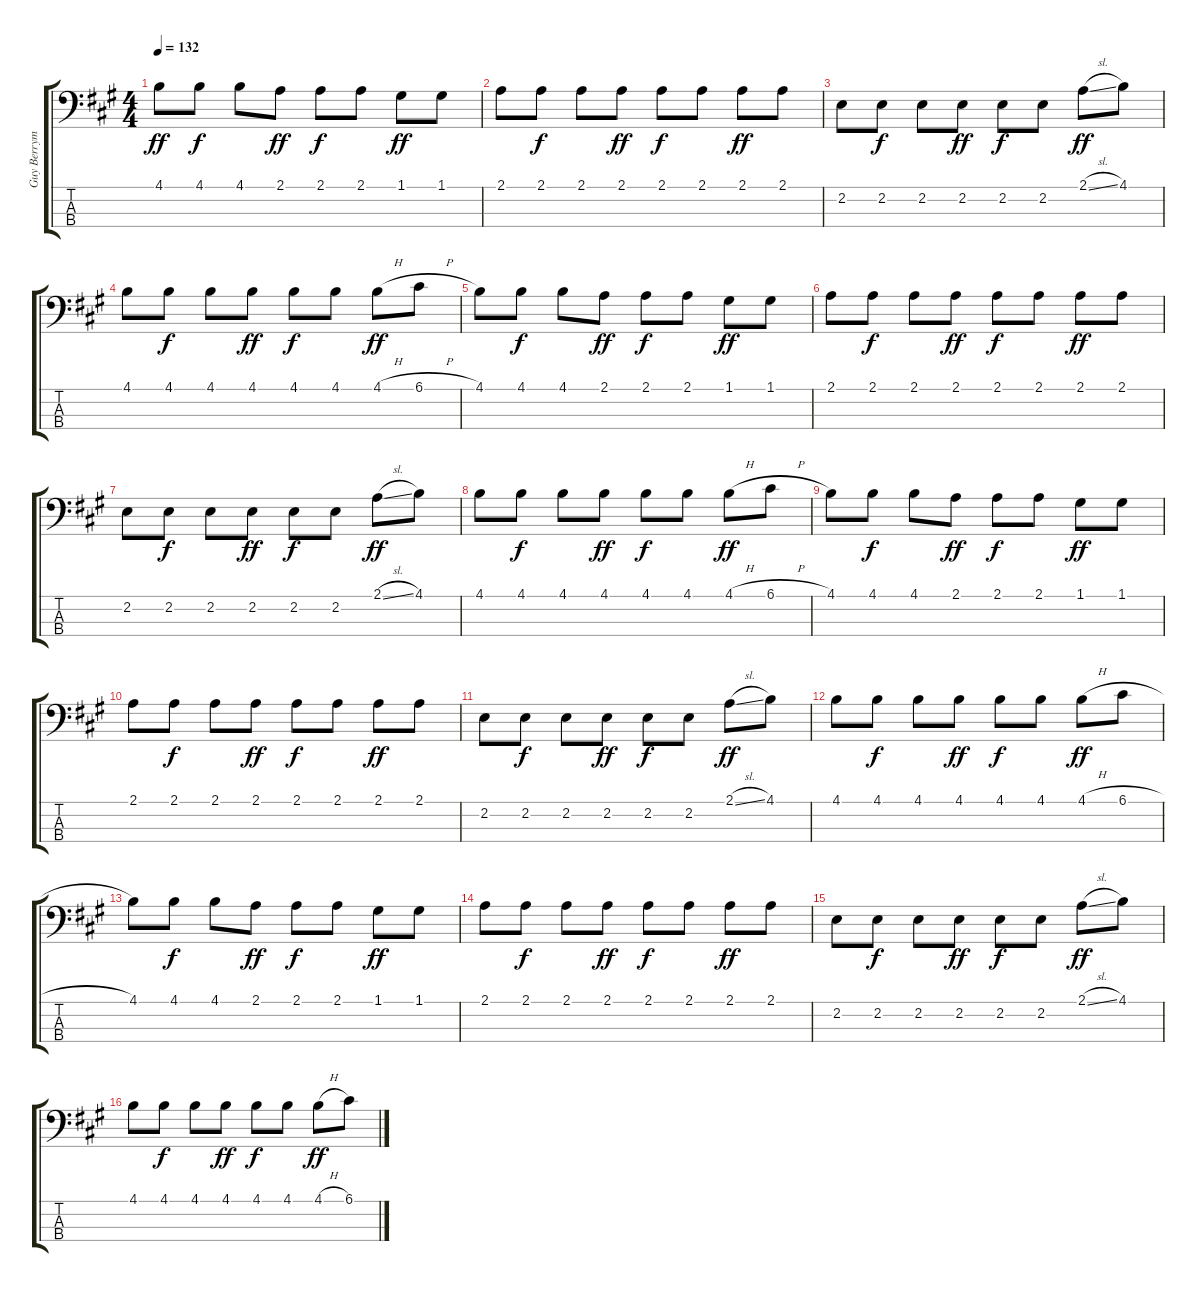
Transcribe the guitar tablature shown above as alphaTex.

\track ("Guy Berryman-Bass Guitar" "Guy Berrym") {instrument electricbassfinger}
\staff {score tabs}
\tuning (G2 D2 A1 E1) {hide}
\ts (4 4)
\tempo 132
\clef f4
\ks a
4.1.8{dy ff} 4.1.8{dy f} 4.1.8 2.1.8{dy ff} 2.1.8{dy f} 2.1.8 1.1.8{dy ff} 1.1.8 |
2.1.8 2.1.8{dy f} 2.1.8 2.1.8{dy ff} 2.1.8{dy f} 2.1.8 2.1.8{dy ff} 2.1.8 |
2.2.8 2.2.8{dy f} 2.2.8 2.2.8{dy ff} 2.2.8{dy f} 2.2.8 2.1{sl}.8{dy ff} 4.1.8 |
4.1.8 4.1.8{dy f} 4.1.8 4.1.8{dy ff} 4.1.8{dy f} 4.1.8 4.1{h}.8{dy ff} 6.1{h}.8 |
4.1.8 4.1.8{dy f} 4.1.8 2.1.8{dy ff} 2.1.8{dy f} 2.1.8 1.1.8{dy ff} 1.1.8 |
2.1.8 2.1.8{dy f} 2.1.8 2.1.8{dy ff} 2.1.8{dy f} 2.1.8 2.1.8{dy ff} 2.1.8 |
2.2.8 2.2.8{dy f} 2.2.8 2.2.8{dy ff} 2.2.8{dy f} 2.2.8 2.1{sl}.8{dy ff} 4.1.8 |
4.1.8 4.1.8{dy f} 4.1.8 4.1.8{dy ff} 4.1.8{dy f} 4.1.8 4.1{h}.8{dy ff} 6.1{h}.8 |
4.1.8 4.1.8{dy f} 4.1.8 2.1.8{dy ff} 2.1.8{dy f} 2.1.8 1.1.8{dy ff} 1.1.8 |
2.1.8 2.1.8{dy f} 2.1.8 2.1.8{dy ff} 2.1.8{dy f} 2.1.8 2.1.8{dy ff} 2.1.8 |
2.2.8 2.2.8{dy f} 2.2.8 2.2.8{dy ff} 2.2.8{dy f} 2.2.8 2.1{sl}.8{dy ff} 4.1.8 |
4.1.8 4.1.8{dy f} 4.1.8 4.1.8{dy ff} 4.1.8{dy f} 4.1.8 4.1{h}.8{dy ff} 6.1{h}.8 |
4.1.8 4.1.8{dy f} 4.1.8 2.1.8{dy ff} 2.1.8{dy f} 2.1.8 1.1.8{dy ff} 1.1.8 |
2.1.8 2.1.8{dy f} 2.1.8 2.1.8{dy ff} 2.1.8{dy f} 2.1.8 2.1.8{dy ff} 2.1.8 |
2.2.8 2.2.8{dy f} 2.2.8 2.2.8{dy ff} 2.2.8{dy f} 2.2.8 2.1{sl}.8{dy ff} 4.1.8 |
4.1.8 4.1.8{dy f} 4.1.8 4.1.8{dy ff} 4.1.8{dy f} 4.1.8 4.1{h}.8{dy ff} 6.1{h}.8
